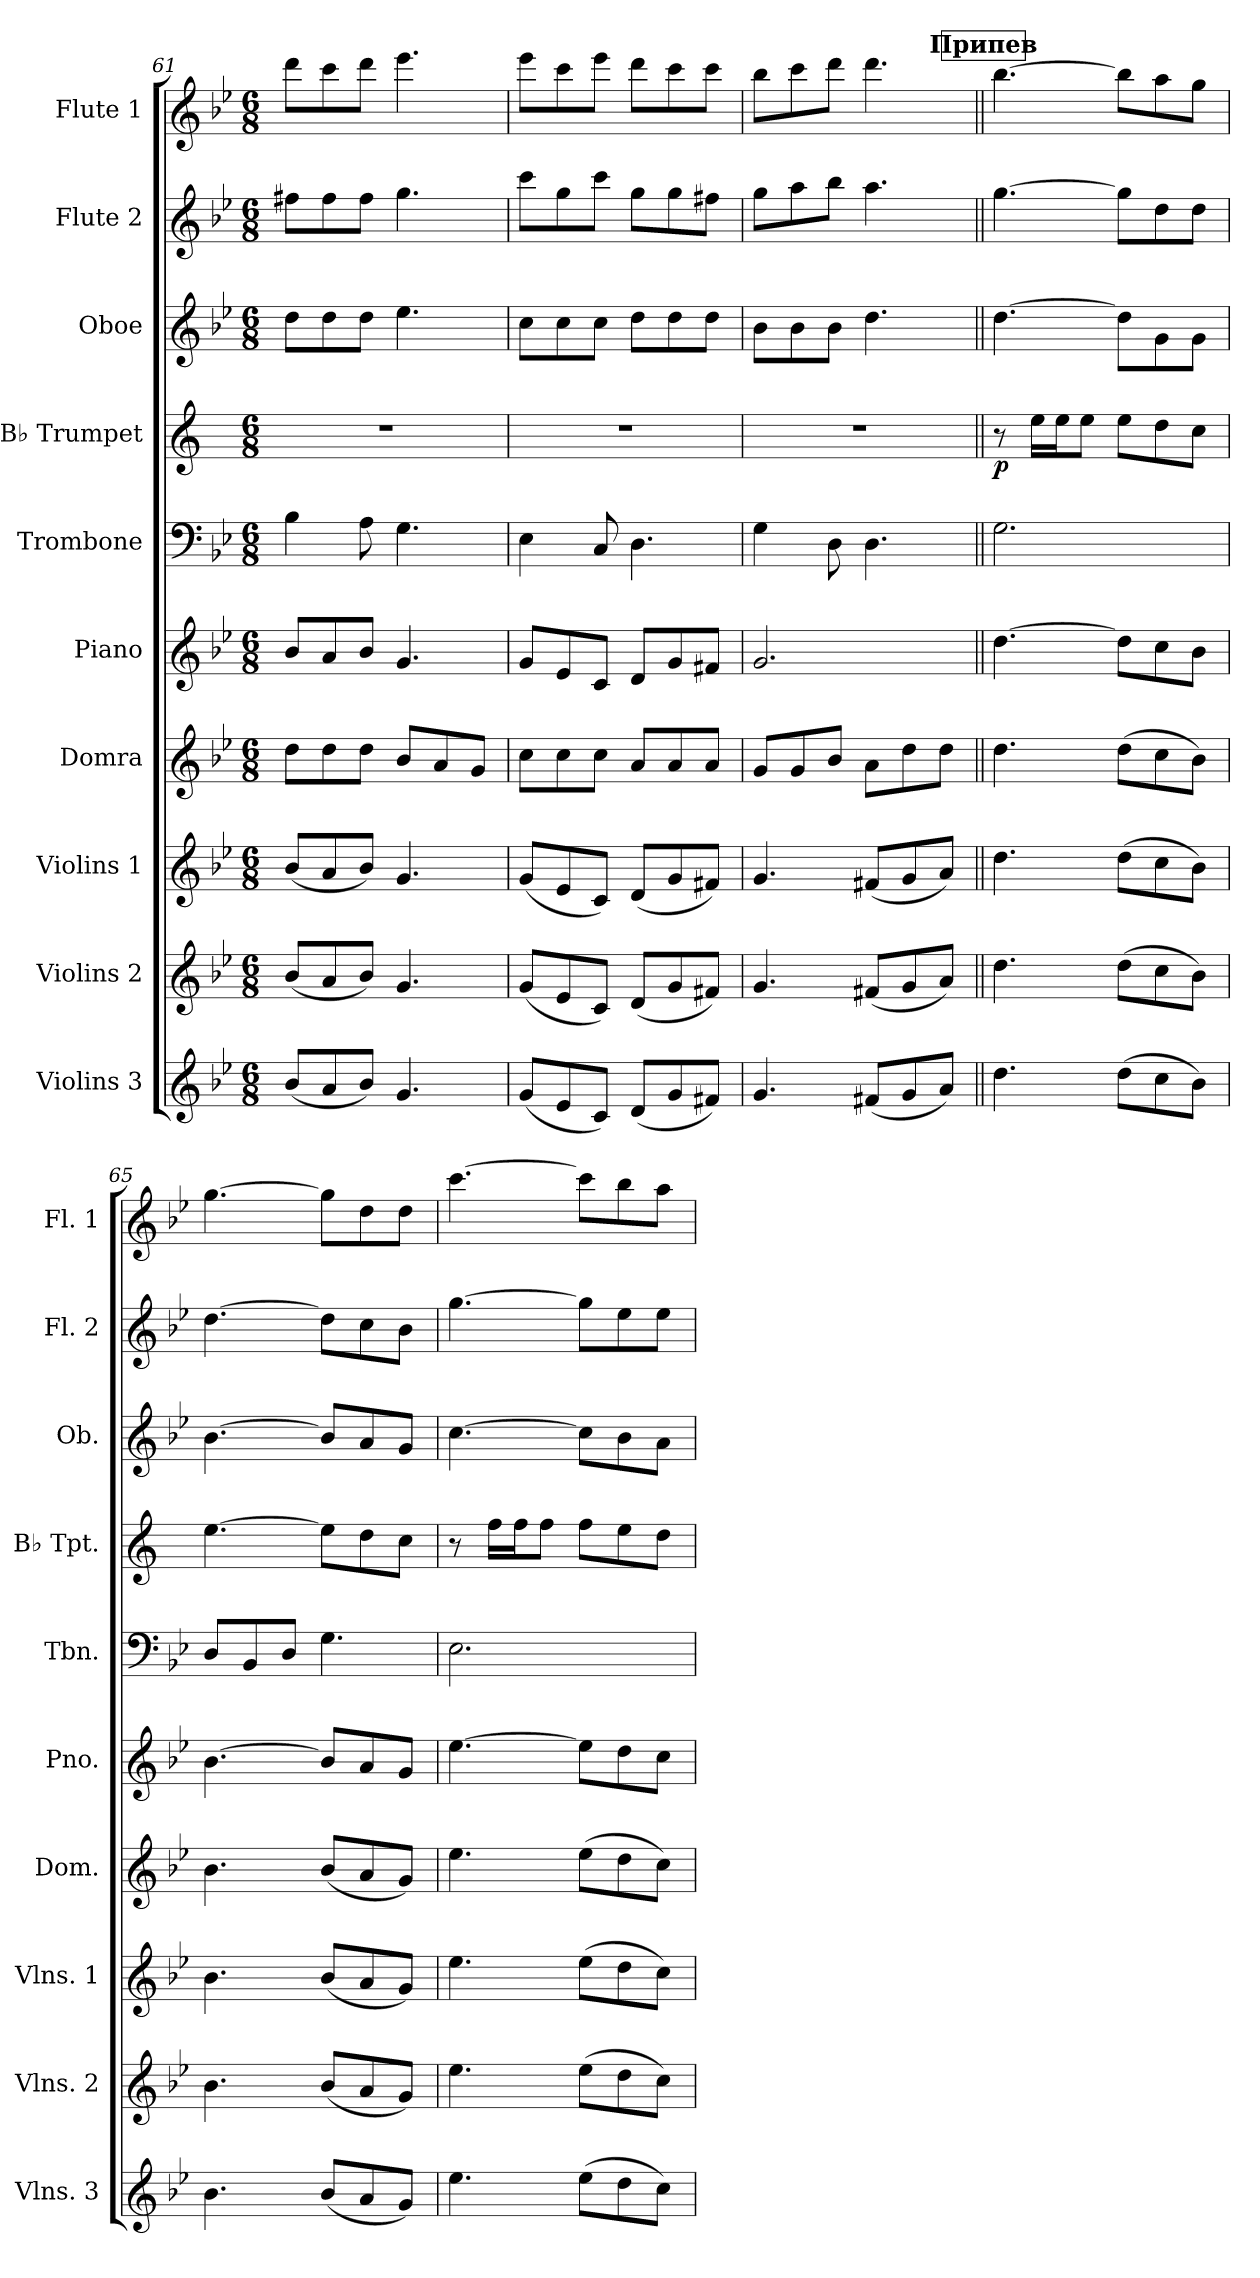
**kern	**kern	**kern	**kern	**kern	**kern	**kern	**dynam	**kern	**kern	**kern
*part10	*part9	*part8	*part7	*part6	*part5	*part4	*part4	*part3	*part2	*part1
*staff10	*staff9	*staff8	*staff7	*staff6	*staff5	*staff4	*staff4	*staff3	*staff2	*staff1
*I"Violins 3	*I"Violins 2	*I"Violins 1	*I"Domra	*I"Piano	*I"Trombone	*I"B♭ Trumpet	*	*I"Oboe	*I"Flute 2	*I"Flute 1
*I'Vlns. 3	*I'Vlns. 2	*I'Vlns. 1	*I'Dom.	*I'Pno.	*I'Tbn.	*I'B♭ Tpt.	*	*I'Ob.	*I'Fl. 2	*I'Fl. 1
*clefG2	*clefG2	*clefG2	*clefG2	*clefG2	*clefF4	*clefG2	*	*clefG2	*clefG2	*clefG2
*	*	*	*	*	*	*ITrd1c2	*	*	*	*
*k[b-e-]	*k[b-e-]	*k[b-e-]	*k[b-e-]	*k[b-e-]	*k[b-e-]	*k[b-e-]	*	*k[b-e-]	*k[b-e-]	*k[b-e-]
*M6/8	*M6/8	*M6/8	*M6/8	*M6/8	*M6/8	*M6/8	*	*M6/8	*M6/8	*M6/8
=61	=61	=61	=61	=61	=61	=61	=61	=61	=61	=61
(<8b-/L	(<8b-/L	(<8b-/L	8dd\L	8b-/L	4B-\	2.r	.	8dd\L	8ff#X\L	8ddd\L
8a/	8a/	8a/	8dd\	8a/	.	.	.	8dd\	8ff#\	8ccc\
8b-/J)	8b-/J)	8b-/J)	8dd\J	8b-/J	8A\	.	.	8dd\J	8ff#\J	8ddd\J
4.g/	4.g/	4.g/	8b-/L	4.g/	4.G\	.	.	4.ee-\	4.gg\	4.eee-\
.	.	.	8a/	.	.	.	.	.	.	.
.	.	.	8g/J	.	.	.	.	.	.	.
!!LO:PB:g=z
=62	=62	=62	=62	=62	=62	=62	=62	=62	=62	=62
(<8g/L	(<8g/L	(<8g/L	8cc\L	8g/L	4E-\	2.r	.	8cc\L	8ccc\L	8eee-\L
8e-/	8e-/	8e-/	8cc\	8e-/	.	.	.	8cc\	8gg\	8ccc\
8c/J)	8c/J)	8c/J)	8cc\J	8c/J	8C/	.	.	8cc\J	8ccc\J	8eee-\J
(<8d/L	(<8d/L	(<8d/L	8a/L	8d/L	4.D\	.	.	8dd\L	8gg\L	8ddd\L
8g/	8g/	8g/	8a/	8g/	.	.	.	8dd\	8gg\	8ccc\
8f#X/J)	8f#X/J)	8f#X/J)	8a/J	8f#X/J	.	.	.	8dd\J	8ff#X\J	8ccc\J
=63	=63	=63	=63	=63	=63	=63	=63	=63	=63	=63
4.g/	4.g/	4.g/	8g/L	2.g/	4G\	2.r	.	8b-\L	8gg\L	8bb-\L
.	.	.	8g/	.	.	.	.	8b-\	8aa\	8ccc\
.	.	.	8b-/J	.	8D\	.	.	8b-\J	8bb-\J	8ddd\J
(<8f#X/L	(<8f#X/L	(<8f#X/L	8a\L	.	4.D\	.	.	4.dd\	4.aa\	4.ddd\
8g/	8g/	8g/	8dd\	.	.	.	.	.	.	.
8a/J)	8a/J)	8a/J)	8dd\J	.	.	.	.	.	.	.
!!LO:REH:place=s1:a:B:fs=14:t=Припев
=64||	=64||	=64||	=64||	=64||	=64||	=64||	=64||	=64||	=64||	=64||
!	!	!	!	!	!	!	!LO:DY:b	!	!	!
4.dd\	4.dd\	4.dd\	4.dd\	[4.dd\	2.G\	8r	p	[4.dd\	[4.gg\	[4.bb-\
.	.	.	.	.	.	16dd\LL	.	.	.	.
.	.	.	.	.	.	16dd\J	.	.	.	.
.	.	.	.	.	.	8dd\J	.	.	.	.
(>8dd\L	(>8dd\L	(>8dd\L	(>8dd\L	8dd\L]	.	8dd\L	.	8dd\L]	8gg\L]	8bb-\L]
8cc\	8cc\	8cc\	8cc\	8cc\	.	8cc\	.	8g\	8dd\	8aa\
8b-\J)	8b-\J)	8b-\J)	8b-\J)	8b-\J	.	8b-\J	.	8g\J	8dd\J	8gg\J
=65	=65	=65	=65	=65	=65	=65	=65	=65	=65	=65
4.b-\	4.b-\	4.b-\	4.b-\	[4.b-\	8D/L	[4.dd\	.	[4.b-\	[4.dd\	[4.gg\
.	.	.	.	.	8BB-/	.	.	.	.	.
.	.	.	.	.	8D/J	.	.	.	.	.
(<8b-/L	(<8b-/L	(<8b-/L	(<8b-/L	8b-/L]	4.G\	8dd\L]	.	8b-/L]	8dd\L]	8gg\L]
8a/	8a/	8a/	8a/	8a/	.	8cc\	.	8a/	8cc\	8dd\
8g/J)	8g/J)	8g/J)	8g/J)	8g/J	.	8b-\J	.	8g/J	8b-\J	8dd\J
=66	=66	=66	=66	=66	=66	=66	=66	=66	=66	=66
4.ee-\	4.ee-\	4.ee-\	4.ee-\	[4.ee-\	2.E-\	8r	.	[4.cc\	[4.gg\	[4.ccc\
.	.	.	.	.	.	16ee-\LL	.	.	.	.
.	.	.	.	.	.	16ee-\J	.	.	.	.
.	.	.	.	.	.	8ee-\J	.	.	.	.
(>8ee-\L	(>8ee-\L	(>8ee-\L	(>8ee-\L	8ee-\L]	.	8ee-\L	.	8cc\L]	8gg\L]	8ccc\L]
8dd\	8dd\	8dd\	8dd\	8dd\	.	8dd\	.	8b-\	8ee-\	8bb-\
8cc\J)	8cc\J)	8cc\J)	8cc\J)	8cc\J	.	8cc\J	.	8a\J	8ee-\J	8aa\J
=	=	=	=	=	=	=	=	=	=	=
*-	*-	*-	*-	*-	*-	*-	*-	*-	*-	*-
